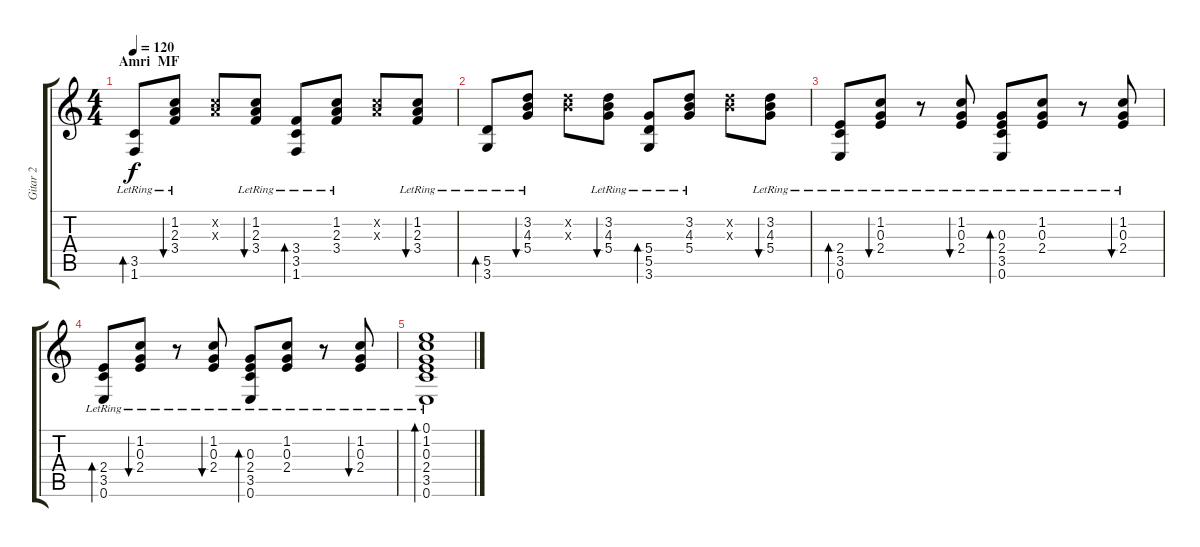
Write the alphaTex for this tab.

\track ("Gitar 2" "Gitar 2") {instrument acousticguitarsteel}
\staff {score tabs}
\tuning (E4 B3 G3 D3 A2 E2) {hide}
\ts (4 4)
\section ("" "Amri  MF")
\tempo 120
\clef g2
\ks c
(3.5{lr} 1.6{lr}).8{bd 120 dy f} (1.2{lr} 2.3{lr} 3.4{lr}).8{bu 120} (1.2{x} 2.3{x}).8 (1.2{lr} 2.3{lr} 3.4{lr}).8{bu 120} (3.4{lr} 3.5{lr} 1.6{lr}).8{bd 120} (1.2{lr} 2.3{lr} 3.4{lr}).8 (1.2{x} 2.3{x}).8 (1.2{lr} 2.3{lr} 3.4{lr}).8{bu 120} |
(5.5{lr} 3.6{lr}).8{bd 120} (3.2{lr} 4.3{lr} 5.4{lr}).8{bu 120} (3.2{x} 4.3{x}).8 (3.2{lr} 4.3{lr} 5.4{lr}).8{bu 120} (5.4{lr} 5.5{lr} 3.6{lr}).8{bd 120} (3.2{lr} 4.3{lr} 5.4{lr}).8 (3.2{x} 4.3{x}).8 (3.2{lr} 4.3{lr} 5.4{lr}).8{bu 120} |
(2.4{lr} 3.5{lr} 0.6{lr}).8{bd 120} (1.2{lr} 0.3{lr} 2.4{lr}).8{bu 120} r.8 (1.2{lr} 0.3{lr} 2.4{lr}).8{bu 120} (0.3{lr} 2.4{lr} 3.5{lr} 0.6{lr}).8{bd 120} (1.2{lr} 0.3{lr} 2.4{lr}).8 r.8 (1.2{lr} 0.3{lr} 2.4{lr}).8{bu 120} |
\section ("" "")
(2.4{lr} 3.5{lr} 0.6{lr}).8{bd 120} (1.2{lr} 0.3{lr} 2.4{lr}).8{bu 120} r.8 (1.2{lr} 0.3{lr} 2.4{lr}).8{bu 120} (0.3{lr} 2.4{lr} 3.5{lr} 0.6{lr}).8{bd 120} (1.2{lr} 0.3{lr} 2.4{lr}).8 r.8 (1.2{lr} 0.3{lr} 2.4{lr}).8{bu 120} |
(0.1 1.2 0.3 2.4{lr} 3.5{lr} 0.6{lr}).1{bd 120}
